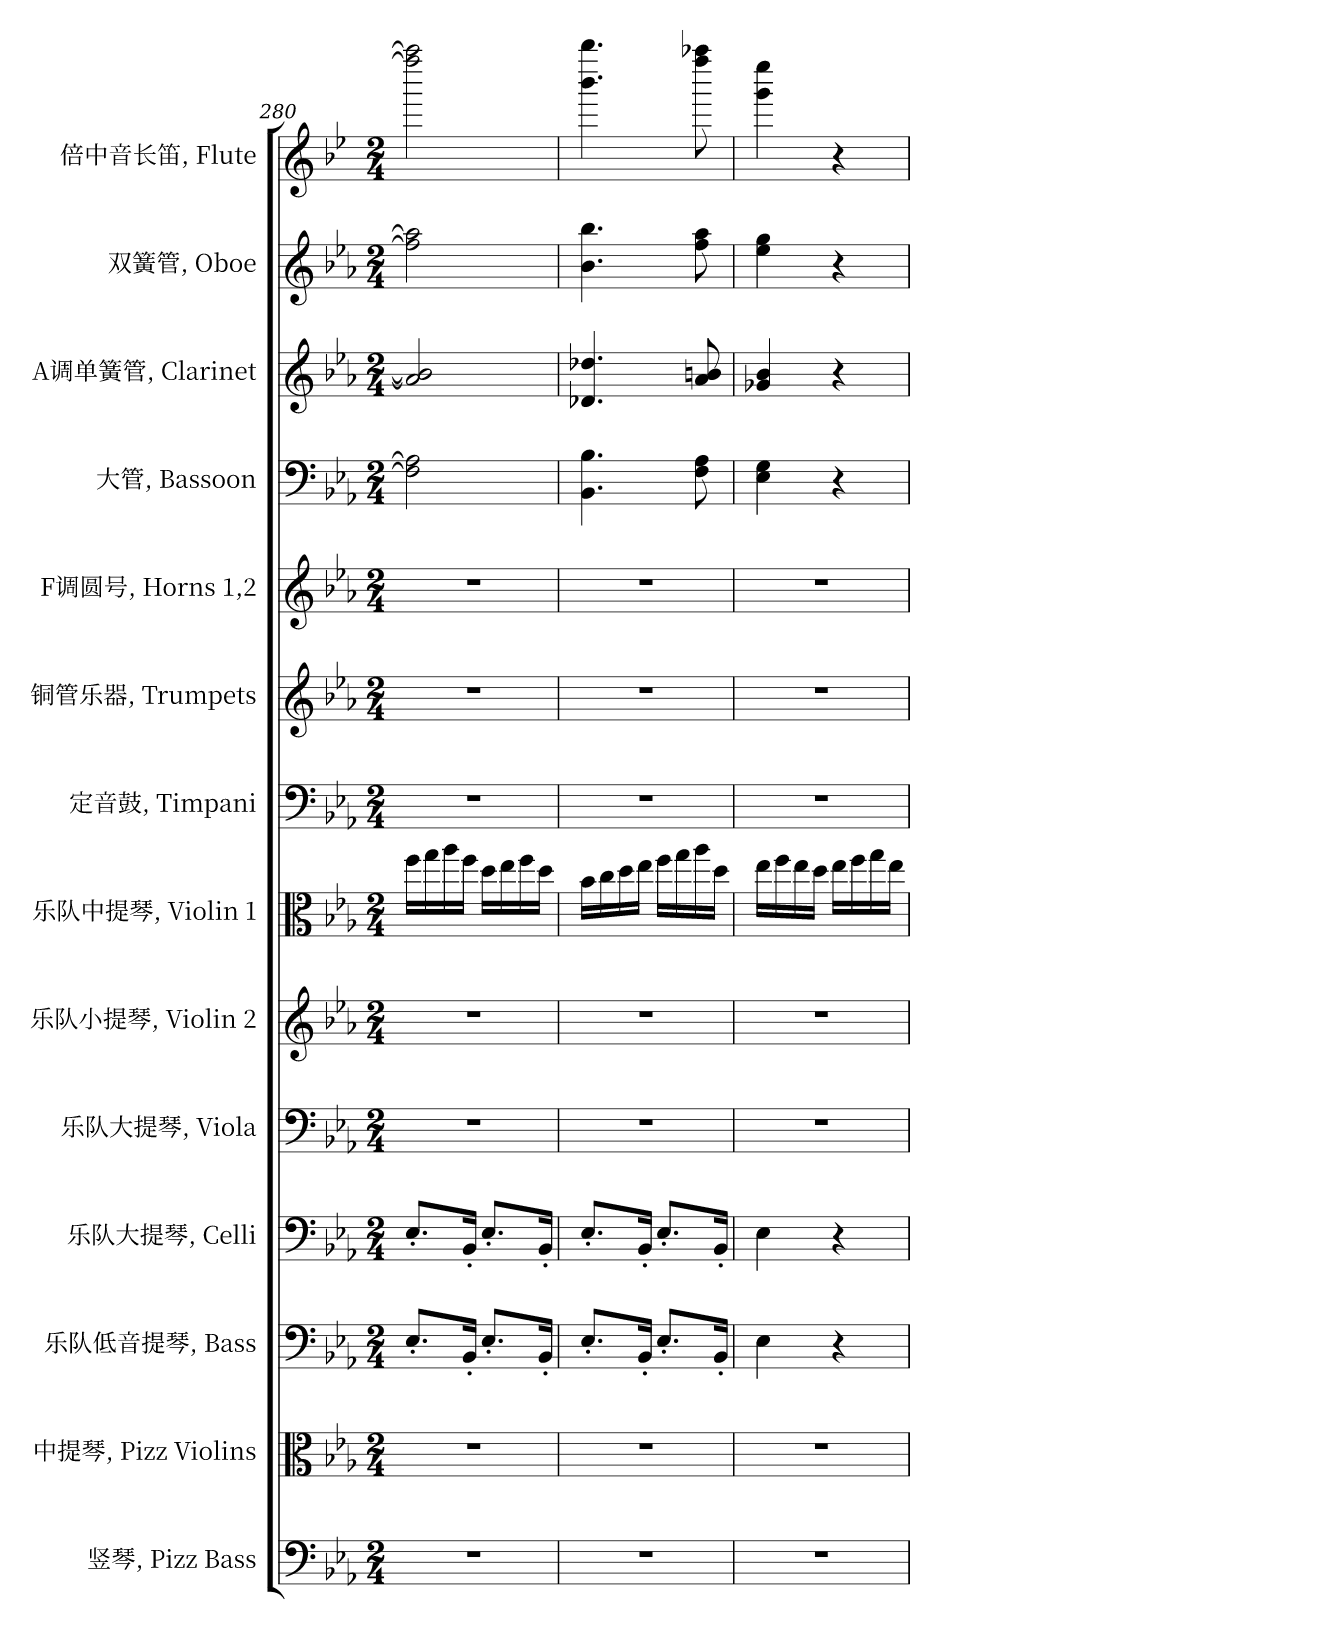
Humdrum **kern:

**kern	**kern	**kern	**kern	**kern	**kern	**kern	**kern	**kern	**kern	**kern	**kern	**kern	**kern
*part14	*part13	*part12	*part11	*part10	*part9	*part8	*part7	*part6	*part5	*part4	*part3	*part2	*part1
*staff14	*staff13	*staff12	*staff11	*staff10	*staff9	*staff8	*staff7	*staff6	*staff5	*staff4	*staff3	*staff2	*staff1
*I"竖琴, Pizz Bass	*I"中提琴, Pizz Violins	*I"乐队低音提琴, Bass	*I"乐队大提琴, Celli	*I"乐队大提琴, Viola	*I"乐队小提琴, Violin 2	*I"乐队中提琴, Violin 1	*I"定音鼓, Timpani	*I"铜管乐器, Trumpets	*I"F调圆号, Horns 1,2	*I"大管, Bassoon	*I"A调单簧管, Clarinet	*I"双簧管, Oboe	*I"倍中音长笛, Flute
*	*	*	*	*	*	*	*I'Timp.	*	*I'F Hn.	*I'Bsn.	*I'A Cl.	*I'Ob.	*
*clefF4	*clefC3	*clefF4	*clefF4	*clefF4	*clefG2	*clefC3	*clefF4	*clefG2	*clefG2	*clefF4	*clefG2	*clefG2	*clefG2
*	*	*ITrd7c12	*	*	*	*	*	*	*ITrd4c7	*	*ITrd2c3	*	*ITrd10c17
*k[b-e-a-]	*k[b-e-a-]	*k[b-e-a-]	*k[b-e-a-]	*k[b-e-a-]	*k[b-e-a-]	*k[b-e-a-]	*k[b-e-a-]	*k[b-e-a-]	*k[b-e-a-d-]	*k[b-e-a-]	*k[]	*k[b-e-a-]	*k[b-e-]
*M2/4	*M2/4	*M2/4	*M2/4	*M2/4	*M2/4	*M2/4	*M2/4	*M2/4	*M2/4	*M2/4	*M2/4	*M2/4	*M2/4
=280	=280	=280	=280	=280	=280	=280	=280	=280	=280	=280	=280	=280	=280
2r	2r	8.EE-'/L	8.E-'/L	2r	2r	16ff\LL	2r	2r	2r	2F\] 2A-\]	2f/] 2g#/]	2ff\] 2aa-\]	2fff\] 2aaa-\]
.	.	.	.	.	.	16gg\	.	.	.	.	.	.	.
.	.	.	.	.	.	16aa-\	.	.	.	.	.	.	.
.	.	16BBB-'/Jk	16BB-'/Jk	.	.	16ff\JJ	.	.	.	.	.	.	.
.	.	8.EE-'/L	8.E-'/L	.	.	16dd\LL	.	.	.	.	.	.	.
.	.	.	.	.	.	16ee-\	.	.	.	.	.	.	.
.	.	.	.	.	.	16ff\	.	.	.	.	.	.	.
.	.	16BBB-'/Jk	16BB-'/Jk	.	.	16dd\JJ	.	.	.	.	.	.	.
=281	=281	=281	=281	=281	=281	=281	=281	=281	=281	=281	=281	=281	=281
2r	2r	8.EE-'/L	8.E-'/L	2r	2r	16b-\LL	2r	2r	2r	4.BB-\ 4.B-\	4.B-X/ 4.b-X/	4.b-\ 4.bb-\	4.bb-\ 4.bbb-\
.	.	.	.	.	.	16cc\	.	.	.	.	.	.	.
.	.	.	.	.	.	16dd\	.	.	.	.	.	.	.
.	.	16BBB-'/Jk	16BB-'/Jk	.	.	16ee-\JJ	.	.	.	.	.	.	.
.	.	8.EE-'/L	8.E-'/L	.	.	16ff\LL	.	.	.	.	.	.	.
.	.	.	.	.	.	16gg\	.	.	.	.	.	.	.
.	.	.	.	.	.	16aa-\	.	.	.	8F\ 8A-\	8f/ 8g#X/	8ff\ 8aa-\	8fff\ 8aaa-X\
.	.	16BBB-'/Jk	16BB-'/Jk	.	.	16dd\JJ	.	.	.	.	.	.	.
!!LO:PB:g=z
=282	=282	=282	=282	=282	=282	=282	=282	=282	=282	=282	=282	=282	=282
2r	2r	4EE-\	4E-\	2r	2r	16ee-\LL	2r	2r	2r	4E-\ 4G\	4e-X/ 4g/	4ee-\ 4gg\	4gg\ 4eee-\
.	.	.	.	.	.	16ff\	.	.	.	.	.	.	.
.	.	.	.	.	.	16ee-\	.	.	.	.	.	.	.
.	.	.	.	.	.	16dd\JJ	.	.	.	.	.	.	.
.	.	4r	4r	.	.	16ee-\LL	.	.	.	4r	4r	4r	4r
.	.	.	.	.	.	16ff\	.	.	.	.	.	.	.
.	.	.	.	.	.	16gg\	.	.	.	.	.	.	.
.	.	.	.	.	.	16ee-\JJ	.	.	.	.	.	.	.
=	=	=	=	=	=	=	=	=	=	=	=	=	=
*-	*-	*-	*-	*-	*-	*-	*-	*-	*-	*-	*-	*-	*-
